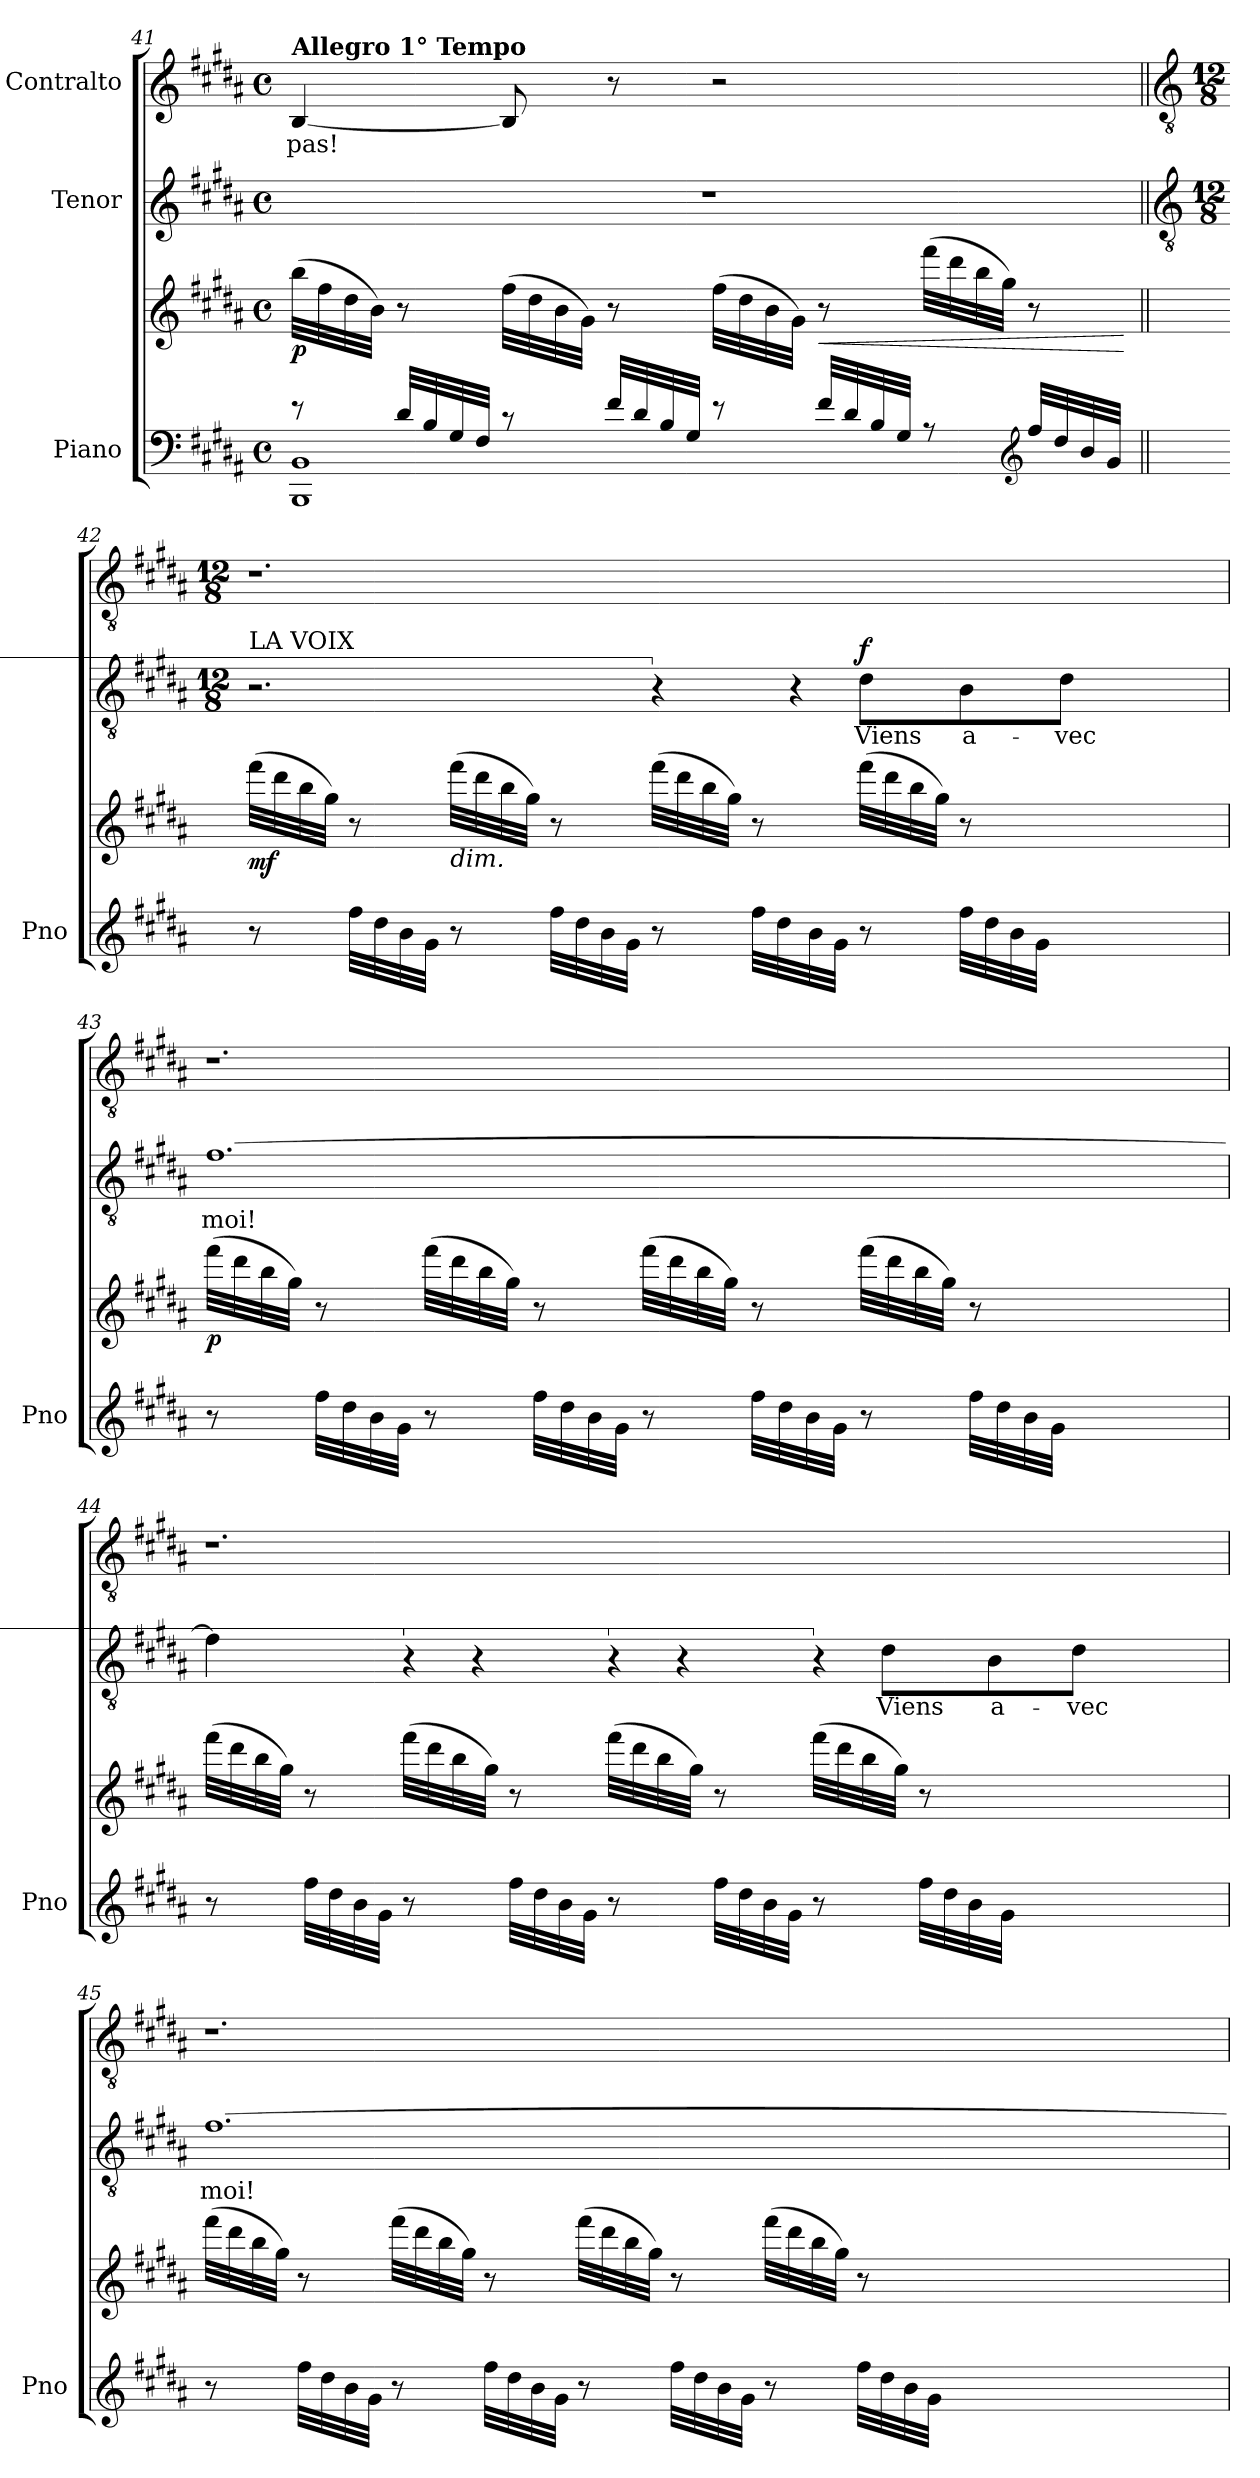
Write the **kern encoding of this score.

**kern	**kern	**dynam	**kern	**text	**dynam	**kern	**text
*part3	*part3	*part3	*part2	*part2	*part2	*part1	*part1
*staff4	*staff3	*staff3/4	*staff2	*staff2	*staff2	*staff1	*staff1
*I"Piano	*	*	*I"Tenor	*	*	*I"Contralto	*
*I'Pno	*	*	*	*	*	*	*
!!LO:LB:g=z
*clefF4	*clefG2	*	*clefG2	*	*	*clefG2	*
*k[f#c#g#d#a#]	*k[f#c#g#d#a#]	*	*k[f#c#g#d#a#]	*	*	*k[f#c#g#d#a#]	*
*M4/4	*M4/4	*	*M4/4	*	*	*M4/4	*
*met(c)	*met(c)	*	*met(c)	*	*	*met(c)	*
=41	=41	=41	=41	=41	=41	=41	=41
*^	*	*	*	*	*	*	*
!	!	!	!	!	!	!	!LO:TX:a:B:t=Allegro 1° Tempo	!
!	!	!	!LO:DY:b	!	!	!	!	!LO:LY:b
8r	1BBB 1BB	(32bb\LLL	p	1r	.	.	[4B/	pas!
.	.	32ff#\	.	.	.	.	.	.
.	.	32dd#\	.	.	.	.	.	.
.	.	32b\JJJ)	.	.	.	.	.	.
32d#/LLL	.	8r	.	.	.	.	.	.
32B/	.	.	.	.	.	.	.	.
32G#/	.	.	.	.	.	.	.	.
32F#/JJJ	.	.	.	.	.	.	.	.
8r	.	(32ff#\LLL	.	.	.	.	8B/]	.
.	.	32dd#\	.	.	.	.	.	.
.	.	32b\	.	.	.	.	.	.
.	.	32g#\JJJ)	.	.	.	.	.	.
32f#/LLL	.	8r	.	.	.	.	8r	.
32d#/	.	.	.	.	.	.	.	.
32B/	.	.	.	.	.	.	.	.
32G#/JJJ	.	.	.	.	.	.	.	.
8r	.	(32ff#\LLL	.	.	.	.	2r	.
.	.	32dd#\	.	.	.	.	.	.
.	.	32b\	.	.	.	.	.	.
.	.	32g#\JJJ)	.	.	.	.	.	.
!	!	!	!LO:HP:b	!	!	!	!	!
32f#/LLL	.	8r	<	.	.	.	.	.
32d#/	.	.	.	.	.	.	.	.
32B/	.	.	.	.	.	.	.	.
32G#/JJJ	.	.	.	.	.	.	.	.
8r	.	(32fff#\LLL	.	.	.	.	.	.
.	.	32ddd#\	.	.	.	.	.	.
.	.	32bb\	.	.	.	.	.	.
.	.	32gg#\JJJ)	.	.	.	.	.	.
*clefG2	*	*	*	*	*	*	*	*
32ff#/LLL	.	8r	.	.	.	.	.	.
32dd#/	.	.	.	.	.	.	.	.
32b/	.	.	.	.	.	.	.	.
32g#/JJJ	.	.	.	.	.	.	.	.
*v	*v	*	*	*	*	*	*	*
.	.	[	.	.	.	.	.
!!LO:LB:g=z
=42||	=42||	=42||	=42||	=42||	=42||	=42||	=42||
*	*	*	*clefGv2	*	*	*clefGv2	*
*	*	*	*M12/8	*	*	*M12/8	*
!	!	!	!LO:TX:a:t=LA VOIX	!	!	!	!
!	!	!LO:DY:b	!LO:N:vis=2.	!	!	!	!
8r	(32fff#\LLL	mf	2r	.	.	1.r	.
.	32ddd#\	.	.	.	.	.	.
.	32bb\	.	.	.	.	.	.
.	32gg#\JJJ)	.	.	.	.	.	.
32ff#\LLL	8r	.	.	.	.	.	.
32dd#\	.	.	.	.	.	.	.
32b\	.	.	.	.	.	.	.
32g#\JJJ	.	.	.	.	.	.	.
!	!LO:TX:b:i:t=dim.	!	!	!	!	!	!
8r	(32fff#\LLL	.	.	.	.	.	.
.	32ddd#\	.	.	.	.	.	.
.	32bb\	.	.	.	.	.	.
.	32gg#\JJJ)	.	.	.	.	.	.
32ff#\LLL	8r	.	.	.	.	.	.
32dd#\	.	.	.	.	.	.	.
32b\	.	.	.	.	.	.	.
32g#\JJJ	.	.	.	.	.	.	.
!	!	!	!LO:N:vis=4	!	!	!	!
8r	(32fff#\LLL	.	6r	.	.	.	.
.	32ddd#\	.	.	.	.	.	.
.	32bb\	.	.	.	.	.	.
.	32gg#\JJJ)	.	.	.	.	.	.
32ff#\LLL	8r	.	.	.	.	.	.
32dd#\	.	.	.	.	.	.	.
!	!	!	!LO:N:vis=8	!	!	!	!
.	.	.	12r	.	.	.	.
32b\	.	.	.	.	.	.	.
32g#\JJJ	.	.	.	.	.	.	.
!	!	!	!	!LO:LY:b	!LO:DY:a	!	!
8r	(32fff#\LLL	.	8d#\L	Viens	f	.	.
.	32ddd#\	.	.	.	.	.	.
.	32bb\	.	.	.	.	.	.
.	32gg#\JJJ)	.	.	.	.	.	.
!	!	!	!	!LO:LY:b	!	!	!
32ff#\LLL	8r	.	8B\	a-	.	.	.
32dd#\	.	.	.	.	.	.	.
32b\	.	.	.	.	.	.	.
32g#\JJJ	.	.	.	.	.	.	.
!	!	!	!	!LO:LY:b	!	!	!
2ryy	2ryy	.	8d#\J	-vec	.	.	.
.	.	.	4.ryy	.	.	.	.
!!LO:LB:g=z
=43	=43	=43	=43	=43	=43	=43	=43
!	!	!LO:DY:b	!	!LO:LY:b	!	!	!
8r	(32fff#\LLL	p	[1.f#	moi!	.	1.r	.
.	32ddd#\	.	.	.	.	.	.
.	32bb\	.	.	.	.	.	.
.	32gg#\JJJ)	.	.	.	.	.	.
32ff#\LLL	8r	.	.	.	.	.	.
32dd#\	.	.	.	.	.	.	.
32b\	.	.	.	.	.	.	.
32g#\JJJ	.	.	.	.	.	.	.
8r	(32fff#\LLL	.	.	.	.	.	.
.	32ddd#\	.	.	.	.	.	.
.	32bb\	.	.	.	.	.	.
.	32gg#\JJJ)	.	.	.	.	.	.
32ff#\LLL	8r	.	.	.	.	.	.
32dd#\	.	.	.	.	.	.	.
32b\	.	.	.	.	.	.	.
32g#\JJJ	.	.	.	.	.	.	.
8r	(32fff#\LLL	.	.	.	.	.	.
.	32ddd#\	.	.	.	.	.	.
.	32bb\	.	.	.	.	.	.
.	32gg#\JJJ)	.	.	.	.	.	.
32ff#\LLL	8r	.	.	.	.	.	.
32dd#\	.	.	.	.	.	.	.
32b\	.	.	.	.	.	.	.
32g#\JJJ	.	.	.	.	.	.	.
8r	(32fff#\LLL	.	.	.	.	.	.
.	32ddd#\	.	.	.	.	.	.
.	32bb\	.	.	.	.	.	.
.	32gg#\JJJ)	.	.	.	.	.	.
32ff#\LLL	8r	.	.	.	.	.	.
32dd#\	.	.	.	.	.	.	.
32b\	.	.	.	.	.	.	.
32g#\JJJ	.	.	.	.	.	.	.
2ryy	2ryy	.	.	.	.	.	.
!!LO:LB:g=z
=44	=44	=44	=44	=44	=44	=44	=44
8r	(32fff#\LLL	.	4f#\]	.	.	1.r	.
.	32ddd#\	.	.	.	.	.	.
.	32bb\	.	.	.	.	.	.
.	32gg#\JJJ)	.	.	.	.	.	.
32ff#\LLL	8r	.	.	.	.	.	.
32dd#\	.	.	.	.	.	.	.
32b\	.	.	.	.	.	.	.
32g#\JJJ	.	.	.	.	.	.	.
!	!	!	!LO:N:vis=8	!	!	!	!
8r	(32fff#\LLL	.	12r	.	.	.	.
.	32ddd#\	.	.	.	.	.	.
.	32bb\	.	.	.	.	.	.
!	!	!	!LO:N:vis=4	!	!	!	!
.	.	.	6r	.	.	.	.
.	32gg#\JJJ)	.	.	.	.	.	.
32ff#\LLL	8r	.	.	.	.	.	.
32dd#\	.	.	.	.	.	.	.
32b\	.	.	.	.	.	.	.
32g#\JJJ	.	.	.	.	.	.	.
!	!	!	!LO:N:vis=8	!	!	!	!
8r	(32fff#\LLL	.	12r	.	.	.	.
.	32ddd#\	.	.	.	.	.	.
.	32bb\	.	.	.	.	.	.
!	!	!	!LO:N:vis=4	!	!	!	!
.	.	.	6r	.	.	.	.
.	32gg#\JJJ)	.	.	.	.	.	.
32ff#\LLL	8r	.	.	.	.	.	.
32dd#\	.	.	.	.	.	.	.
32b\	.	.	.	.	.	.	.
32g#\JJJ	.	.	.	.	.	.	.
!	!	!	!LO:N:vis=8	!	!	!	!
8r	(32fff#\LLL	.	12r	.	.	.	.
.	32ddd#\	.	.	.	.	.	.
.	32bb\	.	.	.	.	.	.
!	!	!	!	!LO:LY:b	!	!	!
.	.	.	8d#\L	Viens	.	.	.
.	32gg#\JJJ)	.	.	.	.	.	.
32ff#\LLL	8r	.	.	.	.	.	.
32dd#\	.	.	.	.	.	.	.
32b\	.	.	.	.	.	.	.
!	!	!	!	!LO:LY:b	!	!	!
.	.	.	8B\	a-	.	.	.
32g#\JJJ	.	.	.	.	.	.	.
2ryy	2ryy	.	.	.	.	.	.
!	!	!	!	!LO:LY:b	!	!	!
.	.	.	8d#\J	-vec	.	.	.
.	.	.	24%7ryy	.	.	.	.
!!LO:PB:g=z
=45	=45	=45	=45	=45	=45	=45	=45
!	!	!	!	!LO:LY:b	!	!	!
8r	(32fff#\LLL	.	[1.f#	moi!	.	1.r	.
.	32ddd#\	.	.	.	.	.	.
.	32bb\	.	.	.	.	.	.
.	32gg#\JJJ)	.	.	.	.	.	.
32ff#\LLL	8r	.	.	.	.	.	.
32dd#\	.	.	.	.	.	.	.
32b\	.	.	.	.	.	.	.
32g#\JJJ	.	.	.	.	.	.	.
8r	(32fff#\LLL	.	.	.	.	.	.
.	32ddd#\	.	.	.	.	.	.
.	32bb\	.	.	.	.	.	.
.	32gg#\JJJ)	.	.	.	.	.	.
32ff#\LLL	8r	.	.	.	.	.	.
32dd#\	.	.	.	.	.	.	.
32b\	.	.	.	.	.	.	.
32g#\JJJ	.	.	.	.	.	.	.
8r	(32fff#\LLL	.	.	.	.	.	.
.	32ddd#\	.	.	.	.	.	.
.	32bb\	.	.	.	.	.	.
.	32gg#\JJJ)	.	.	.	.	.	.
32ff#\LLL	8r	.	.	.	.	.	.
32dd#\	.	.	.	.	.	.	.
32b\	.	.	.	.	.	.	.
32g#\JJJ	.	.	.	.	.	.	.
8r	(32fff#\LLL	.	.	.	.	.	.
.	32ddd#\	.	.	.	.	.	.
.	32bb\	.	.	.	.	.	.
.	32gg#\JJJ)	.	.	.	.	.	.
32ff#\LLL	8r	.	.	.	.	.	.
32dd#\	.	.	.	.	.	.	.
32b\	.	.	.	.	.	.	.
32g#\JJJ	.	.	.	.	.	.	.
2ryy	2ryy	.	.	.	.	.	.
=	=	=	=	=	=	=	=
*-	*-	*-	*-	*-	*-	*-	*-
